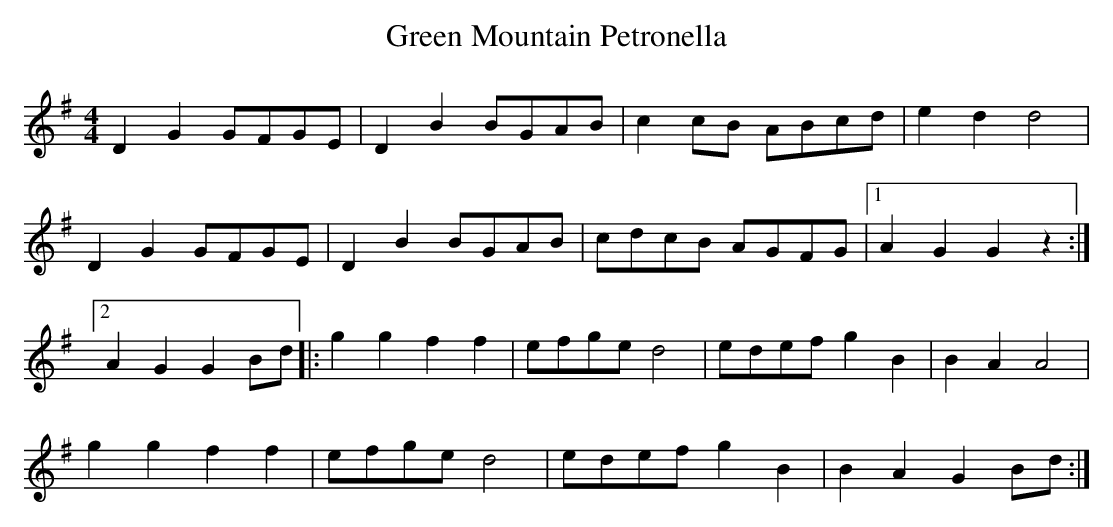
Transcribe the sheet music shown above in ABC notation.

X:1
T:Green Mountain Petronella
M:4/4
L:1/8
K:G
D2G2 GFGE | D2B2 BGAB | c2cB ABcd | e2d2 d4 |
D2G2 GFGE | D2B2 BGAB | cdcB AGFG |1 A2G2 G2z2 :|2
A2G2 G2Bd |: g2g2 f2f2 | efge d4 | edef g2B2 | B2A2 A4 |
g2g2 f2f2 | efge d4 | edef g2B2 | B2A2 G2Bd :|
